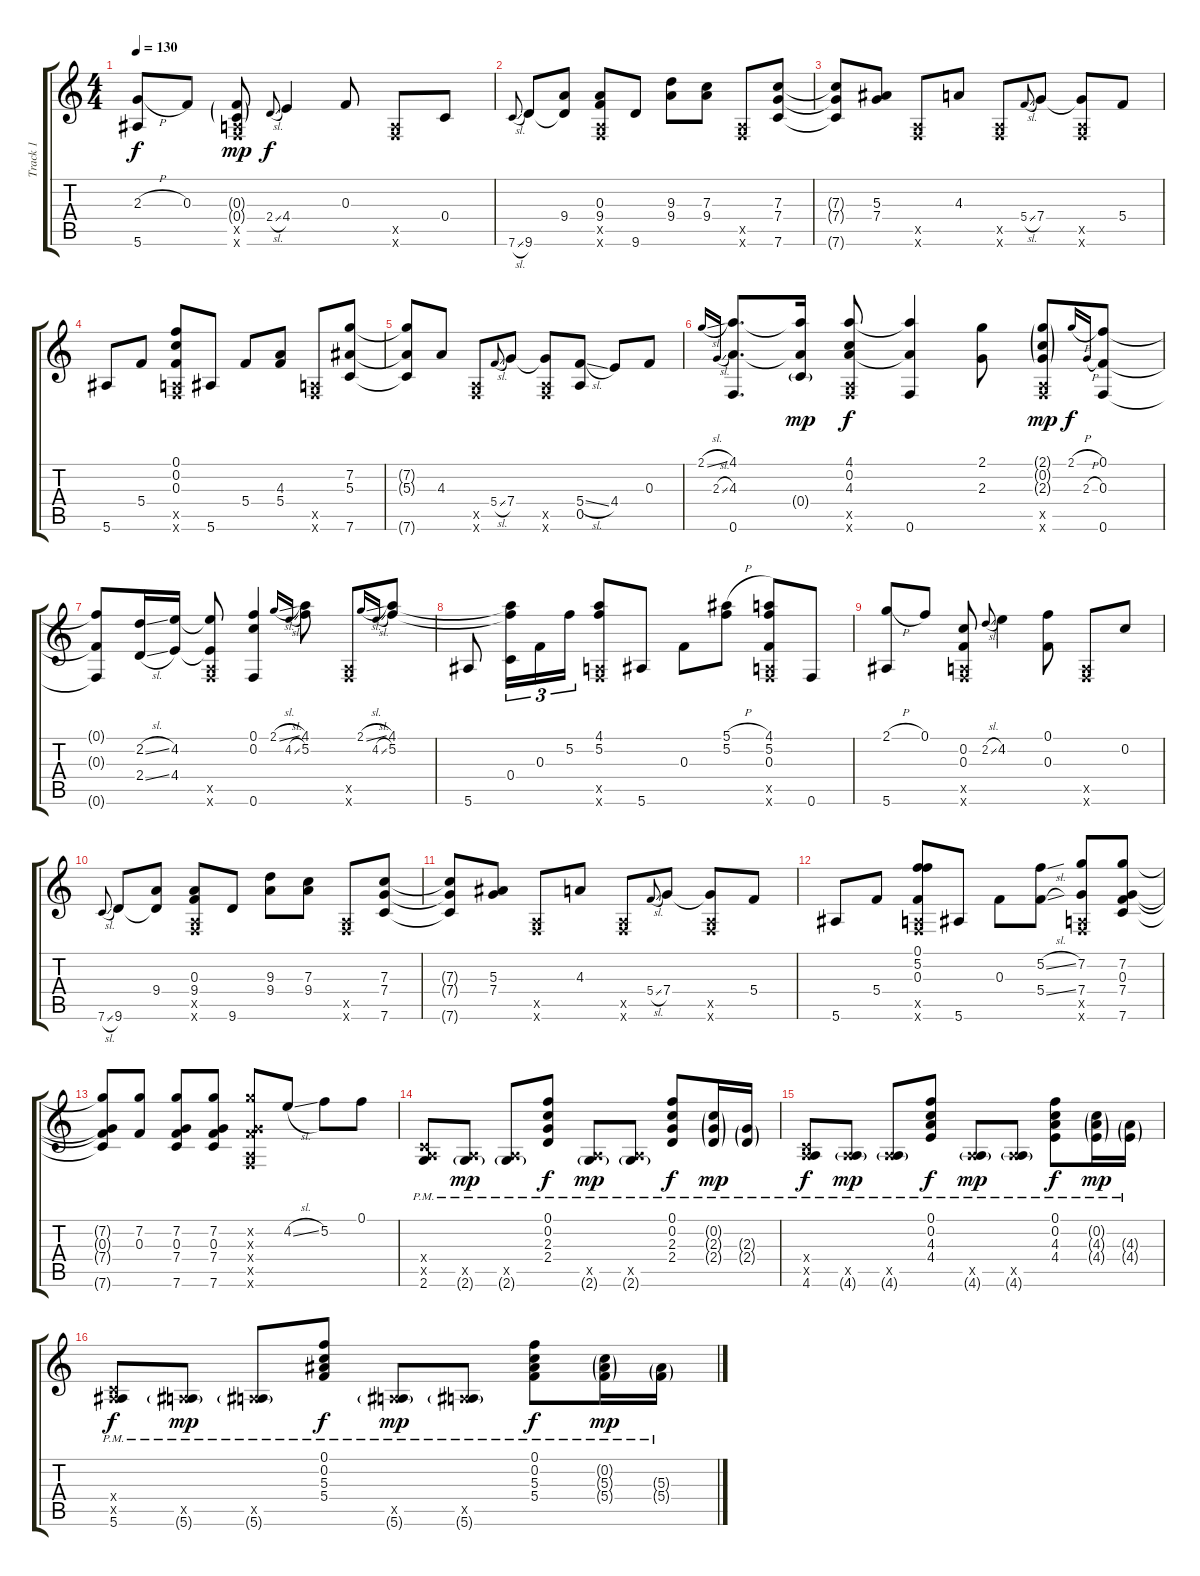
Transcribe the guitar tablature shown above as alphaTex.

\track ("Track 1" "Track 1") {instrument acousticguitarsteel}
\staff {score tabs}
\tuning (F4 C4 F3 C3 A2 F2) {hide}
\ts (4 4)
\tempo 130
\clef g2
\ks c
(2.3{h} 5.6).8{dy f} 0.3.8 (0.3{g} 0.4{g} 0.5{x} 0.6{x}).8{dy mp} 2.4{sl}.8{gr onbeat dy f} 4.4.4 0.3.8 (0.5{x} 0.6{x}).8 0.4.8 |
7.6{sl}.8{gr onbeat} 9.6.8 (9.4 9.6{t}).8 (0.3 9.4 0.5{x} 0.6{x}).8 9.6.8 (9.3 9.4).8 (7.3 9.4).8 (0.5{x} 0.6{x}).8 (7.3 7.4 7.6).8 |
(7.3{t} 7.4{t} 7.6{t}).8 (5.3 7.4).8 (0.5{x} 0.6{x}).8 4.3.8 (0.5{x} 0.6{x}).8 5.4{sl}.8{gr onbeat} 7.4.8 (7.4{t} 0.5{x} 0.6{x}).8 5.4.8 |
5.6.8 5.4.8 (0.1 0.2 0.3 0.5{x} 0.6{x}).8 5.6.8 5.4.8 (4.3 5.4).8 (0.5{x} 0.6{x}).8 (7.2 5.3 7.6).8 |
(7.2{t} 5.3{t} 7.6{t}).8 4.3.8 (0.5{x} 0.6{x}).8 5.4{sl}.8{gr onbeat} 7.4.8 (7.4{t} 0.5{x} 0.6{x}).8 (5.4{sl} 0.5).8 4.4.8 0.3.8 |
2.1{sl}.16{gr onbeat} 2.3{sl}.16{gr onbeat} (4.1 4.3 0.6).8{d} (4.1{t} 4.3{t} 0.4{g}).16{dy mp} (4.1 0.2 4.3 0.5{x} 0.6{x}).8{dy f} (4.1{t} 4.3{t} 0.6).4 (2.1 2.3).8 (2.1{g} 0.2{g} 2.3{g} 0.5{x} 0.6{x}).8{dy mp} 2.1{h}.16{gr onbeat dy f} 2.3{h}.16{gr onbeat} (0.1 0.3 0.6).8 |
(0.1{t} 0.3{t} 0.6{t}).8 (2.2{sl} 2.4{sl}).16 (4.2 4.4).16 (4.2{t} 4.4{t} 0.5{x} 0.6{x}).8 (0.1 0.2 0.6).4 2.1{sl}.16{gr onbeat} 4.2{sl}.16{gr onbeat} (4.1 5.2).8 (0.5{x} 0.6{x}).8 2.1{sl}.16{gr onbeat} 4.2{sl}.16{gr onbeat} (4.1 5.2).8 |
5.6.8 (4.1{t} 5.2{t} 0.4).16{tu (3 2)} 0.3.16{tu (3 2)} 5.2.16{tu (3 2)} (4.1 5.2 0.5{x} 0.6{x}).8 5.6.8 0.3.8 (5.1{h} 5.2).8 (4.1 5.2 0.3 0.5{x} 0.6{x}).8 0.6.8 |
(2.1{h} 5.6).8 0.1.8 (0.2 0.3 0.5{x} 0.6{x}).8 2.2{sl}.8{gr onbeat} 4.2.4 (0.1 0.3).8 (0.5{x} 0.6{x}).8 0.2.8 |
7.6{sl}.8{gr onbeat} 9.6.8 (9.4 9.6{t}).8 (0.3 9.4 0.5{x} 0.6{x}).8 9.6.8 (9.3 9.4).8 (7.3 9.4).8 (0.5{x} 0.6{x}).8 (7.3 7.4 7.6).8 |
(7.3{t} 7.4{t} 7.6{t}).8 (5.3 7.4).8 (0.5{x} 0.6{x}).8 4.3.8 (0.5{x} 0.6{x}).8 5.4{sl}.8{gr onbeat} 7.4.8 (7.4{t} 0.5{x} 0.6{x}).8 5.4.8 |
5.6.8 5.4.8 (0.1 5.2 0.3 0.5{x} 0.6{x}).8 5.6.8 0.3.8 (5.2{sl} 5.4{sl}).8 (7.2 7.4 0.5{x} 0.6{x}).8 (7.2 0.3 7.4 7.6).8 |
(7.2{t} 0.3{t} 7.4{t} 7.6{t}).8 (7.2 0.3).8 (7.2 0.3 7.4 7.6).8 (7.2 0.3 7.4 7.6).8 (7.2{x} 0.3{x} 7.4{x} 0.5{x} 0.6{x}).8 4.2{sl}.8 5.2.8 0.1.8 |
(0.4{x} 0.5{x} 2.6{pm}).8 (0.5{x} 2.6{g pm}).8{dy mp} (0.5{x} 2.6{g pm}).8 (0.1{pm} 0.2{pm} 2.3{pm} 2.4{pm}).8{dy f} (0.5{x} 2.6{g pm}).8{dy mp} (0.5{x} 2.6{g pm}).8 (0.1{pm} 0.2{pm} 2.3{pm} 2.4{pm}).8{dy f} (0.2{g pm} 2.3{g pm} 2.4{g pm}).16{dy mp} (2.3{g pm} 2.4{g pm}).16 |
(0.4{x} 0.5{x} 4.6{pm}).8{dy f} (0.5{x} 4.6{g pm}).8{dy mp} (0.5{x} 4.6{g pm}).8 (0.1{pm} 0.2{pm} 4.3{pm} 4.4{pm}).8{dy f} (0.5{x} 4.6{g pm}).8{dy mp} (0.5{x} 4.6{g pm}).8 (0.1{pm} 0.2{pm} 4.3{pm} 4.4{pm}).8{dy f} (0.2{g pm} 4.3{g pm} 4.4{g pm}).16{dy mp} (4.3{g pm} 4.4{g pm}).16 |
(0.4{x} 0.5{x} 5.6{pm}).8{dy f} (0.5{x} 5.6{g pm}).8{dy mp} (0.5{x} 5.6{g pm}).8 (0.1{pm} 0.2{pm} 5.3{pm} 5.4{pm}).8{dy f} (0.5{x} 5.6{g pm}).8{dy mp} (0.5{x} 5.6{g pm}).8 (0.1{pm} 0.2{pm} 5.3{pm} 5.4{pm}).8{dy f} (0.2{g pm} 5.3{g pm} 5.4{g pm}).16{dy mp} (5.3{g pm} 5.4{g pm}).16
